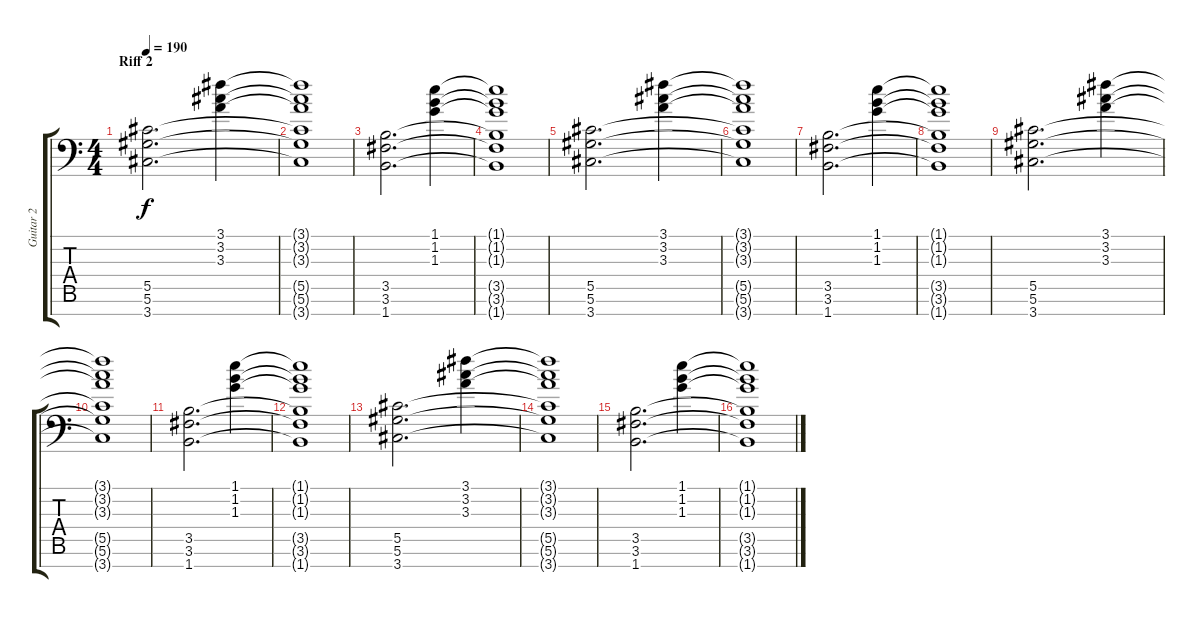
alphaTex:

\track ("Guitar 2" "Guitar 2") {instrument distortionguitar}
\staff {score tabs}
\tuning (Eb4 Bb3 Gb3 Db3 Ab2 Eb2 Bb1) {hide}
\ts (4 4)
\section ("" "Riff 2")
\tempo 190
\clef f4
\ks c
(5.5 5.6 3.7).2{d dy f beam merge} (3.1 3.2 3.3).4 |
(3.1{t} 3.2{t} 3.3{t} 5.5{t} 5.6{t} 3.7{t}).1 |
(3.5 3.6 1.7).2{d beam merge} (1.1 1.2 1.3).4 |
(1.1{t} 1.2{t} 1.3{t} 3.5{t} 3.6{t} 1.7{t}).1 |
(5.5 5.6 3.7).2{d beam merge} (3.1 3.2 3.3).4 |
(3.1{t} 3.2{t} 3.3{t} 5.5{t} 5.6{t} 3.7{t}).1 |
(3.5 3.6 1.7).2{d beam merge} (1.1 1.2 1.3).4 |
(1.1{t} 1.2{t} 1.3{t} 3.5{t} 3.6{t} 1.7{t}).1 |
(5.5 5.6 3.7).2{d} (3.1 3.2 3.3).4 |
(3.1{t} 3.2{t} 3.3{t} 5.5{t} 5.6{t} 3.7{t}).1 |
(3.5 3.6 1.7).2{d} (1.1 1.2 1.3).4 |
(1.1{t} 1.2{t} 1.3{t} 3.5{t} 3.6{t} 1.7{t}).1 |
(5.5 5.6 3.7).2{d} (3.1 3.2 3.3).4 |
(3.1{t} 3.2{t} 3.3{t} 5.5{t} 5.6{t} 3.7{t}).1 |
(3.5 3.6 1.7).2{d} (1.1 1.2 1.3).4 |
(1.1{t} 1.2{t} 1.3{t} 3.5{t} 3.6{t} 1.7{t}).1
